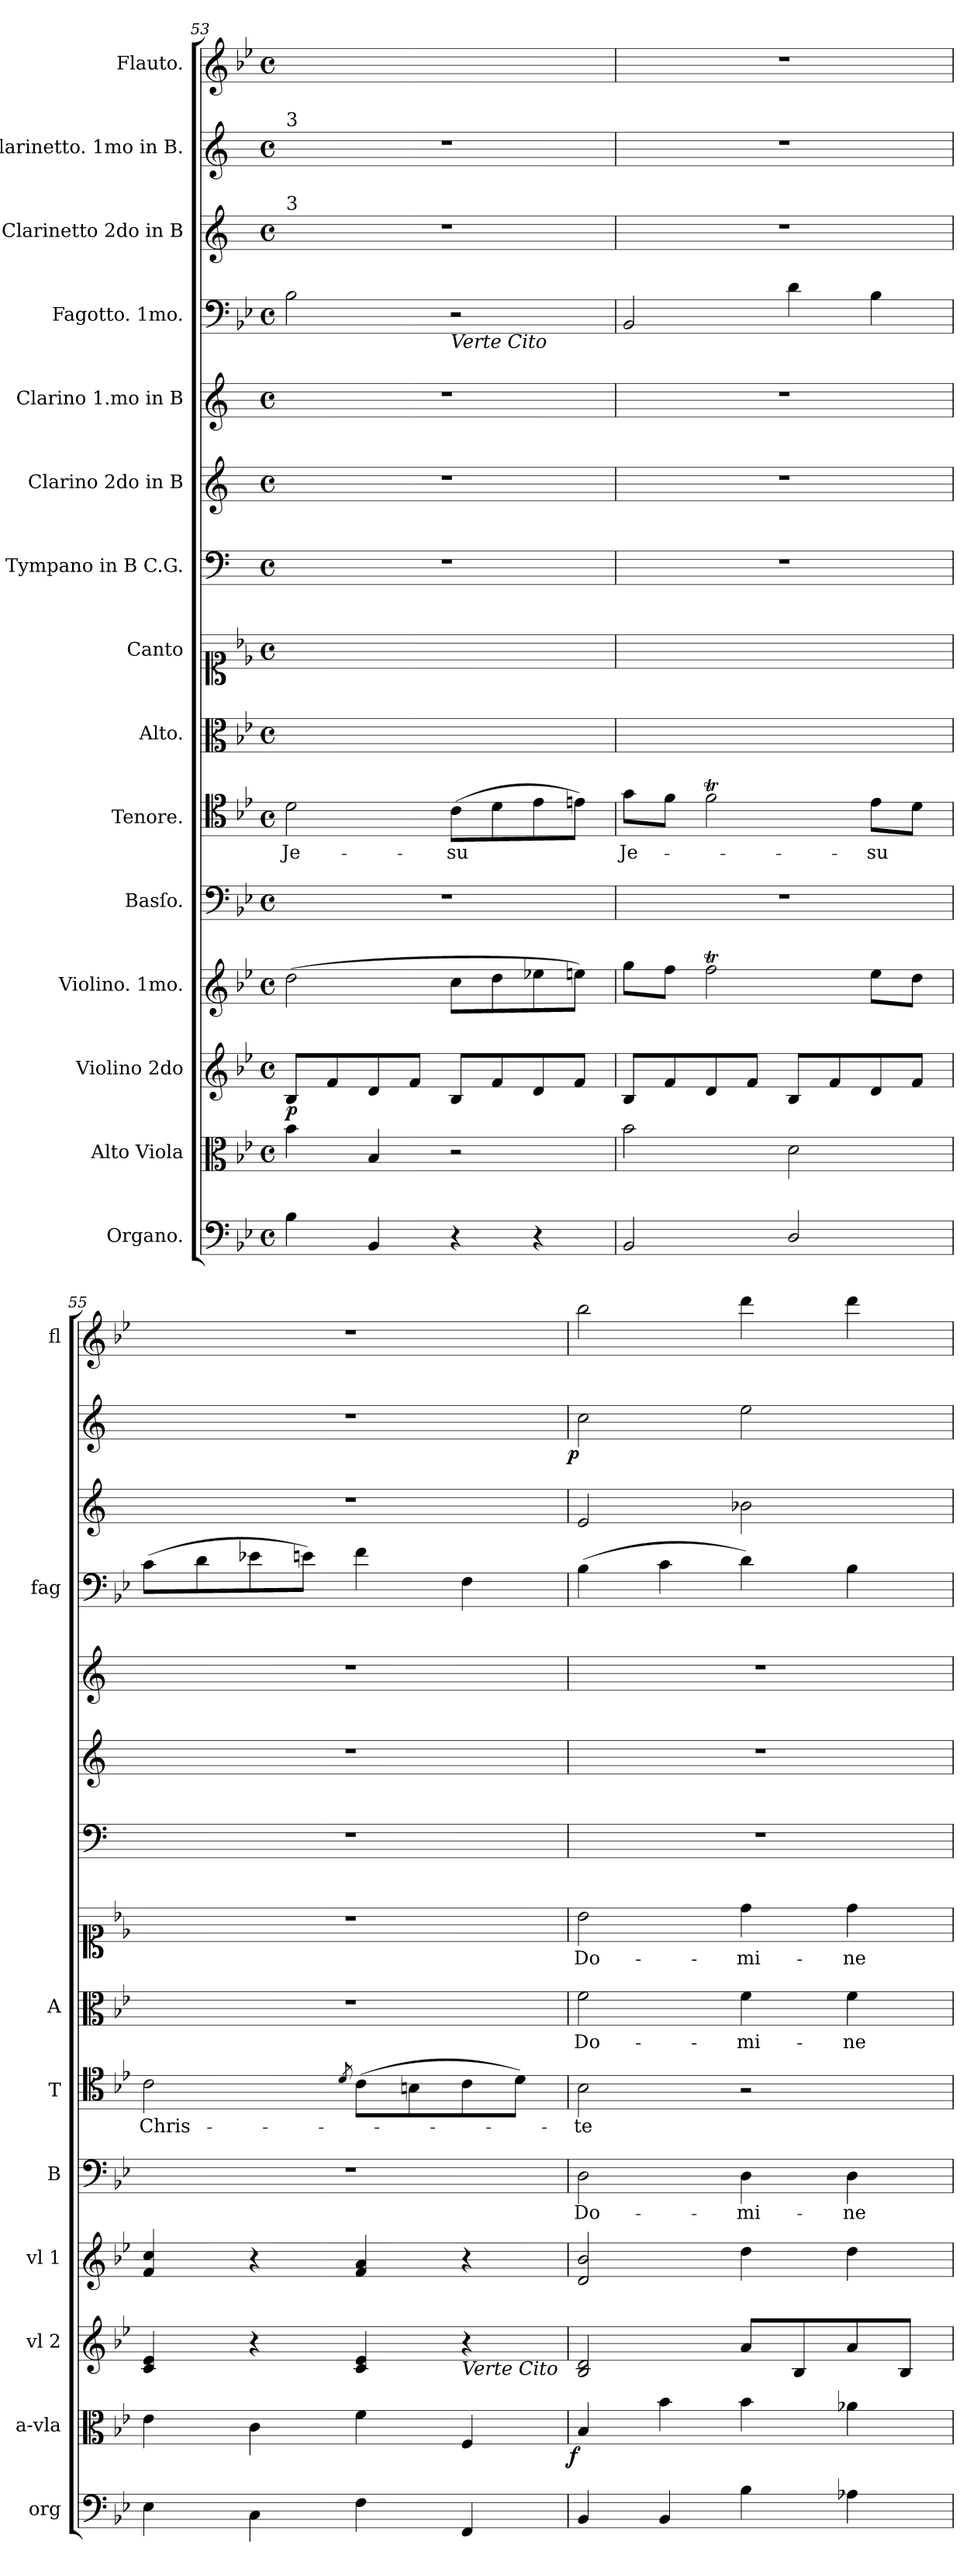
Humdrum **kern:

**kern	**dynam	**kern	**dynam	**kern	**dynam	**kern	**dynam	**kern	**text	**dynam	**kern	**text	**kern	**text	**dynam	**kern	**text	**kern	**kern	**kern	**kern	**kern	**kern	**dynam	**kern
*part15	*part15	*part14	*part14	*part13	*part13	*part12	*part12	*part11	*part11	*part11	*part10	*part10	*part9	*part9	*part9	*part8	*part8	*part7	*part6	*part5	*part4	*part3	*part2	*part2	*part1
*staff15	*staff15	*staff14	*staff14	*staff13	*staff13	*staff12	*staff12	*staff11	*staff11	*staff11	*staff10	*staff10	*staff9	*staff9	*staff9	*staff8	*staff8	*staff7	*staff6	*staff5	*staff4	*staff3	*staff2	*staff2	*staff1
*I"Organo.	*	*I"Alto Viola	*	*I"Violino 2do	*	*I"Violino. 1mo.	*	*I"Basſo.	*	*	*I"Tenore.	*	*I"Alto.	*	*	*I"Canto	*	*I"Tympano in B C.G.	*I"Clarino 2do in B	*I"Clarino 1.mo in B	*I"Fagotto. 1mo.	*I"Clarinetto 2do in B	*I"Clarinetto. 1mo in B.	*	*I"Flauto.
*I'org	*	*I'a-vla	*	*I'vl 2	*	*I'vl 1	*	*I'B	*	*	*I'T	*	*I'A	*	*	*	*	*	*	*	*I'fag	*	*	*	*I'fl
*clefF4	*	*clefC3	*	*clefG2	*	*clefG2	*	*clefF4	*	*	*clefC4	*	*clefC3	*	*	*clefC1	*	*clefF4	*clefG2	*clefG2	*clefF4	*clefG2	*clefG2	*	*clefG2
*	*	*	*	*	*	*	*	*	*	*	*	*	*	*	*	*	*	*ITrd1c2	*ITrd1c2	*ITrd1c2	*	*ITrd1c2	*ITrd1c2	*	*
*k[b-e-]	*	*k[b-e-]	*	*k[b-e-]	*	*k[b-e-]	*	*k[b-e-]	*	*	*k[b-e-]	*	*k[b-e-]	*	*	*k[b-e-]	*	*k[b-e-]	*k[b-e-]	*k[b-e-]	*k[b-e-]	*k[b-e-]	*k[b-e-]	*	*k[b-e-]
*B-:	*	*B-:	*	*B-:	*	*B-:	*	*B-:	*	*	*B-:	*	*B-:	*	*	*B-:	*	*B-:	*B-:	*B-:	*B-:	*B-:	*B-:	*	*B-:
*M4/4	*	*M4/4	*	*M4/4	*	*M4/4	*	*M4/4	*	*	*M4/4	*	*M4/4	*	*	*M4/4	*	*M4/4	*M4/4	*M4/4	*M4/4	*M4/4	*M4/4	*	*M4/4
*met(c)	*	*met(c)	*	*met(c)	*	*met(c)	*	*met(c)	*	*	*met(c)	*	*met(c)	*	*	*met(c)	*	*met(c)	*met(c)	*met(c)	*met(c)	*met(c)	*met(c)	*	*met(c)
=53	=53	=53	=53	=53	=53	=53	=53	=53	=53	=53	=53	=53	=53	=53	=53	=53	=53	=53	=53	=53	=53	=53	=53	=53	=53
!	!	!	!	!	!	!	!	!	!	!	!	!	!	!	!	!	!	!	!	!	!	!	!LO:TX:a:t=3	!	!
!	!	!	!	!	!	!	!	!	!	!	!	!	!	!	!	!	!	!	!	!	!	!LO:TX:a:t=3	!	!	!
4B-\	.	4b-\	.	8B-/L	p.	(2dd\	.	1r	.	.	2d\	Je-	1ryy	.	.	1ryy	.	1r	1r	1r	2B-\	1r	1r	.	1ryy
.	.	.	.	8f/	.	.	.	.	.	.	.	.	.	.	.	.	.	.	.	.	.	.	.	.	.
4BB-/	.	4B-/	.	8d/	.	.	.	.	.	.	.	.	.	.	.	.	.	.	.	.	.	.	.	.	.
.	.	.	.	8f/J	.	.	.	.	.	.	.	.	.	.	.	.	.	.	.	.	.	.	.	.	.
!	!	!	!	!	!	!	!	!	!	!	!	!	!	!	!	!	!	!	!	!	!LO:TX:b:i:t=Verte Cito	!	!	!	!
4r	.	2r	.	8B-/L	.	8cc\L	.	.	.	.	(8c\L	-su	.	.	.	.	.	.	.	.	2r	.	.	.	.
.	.	.	.	8f/	.	8dd\	.	.	.	.	8d\	.	.	.	.	.	.	.	.	.	.	.	.	.	.
4r	.	.	.	8d/	.	8ee-X\	.	.	.	.	8e-\	.	.	.	.	.	.	.	.	.	.	.	.	.	.
.	.	.	.	8f/J	.	8een\J)	.	.	.	.	8en\J)	.	.	.	.	.	.	.	.	.	.	.	.	.	.
=54	=54	=54	=54	=54	=54	=54	=54	=54	=54	=54	=54	=54	=54	=54	=54	=54	=54	=54	=54	=54	=54	=54	=54	=54	=54
2BB-/	.	2b-\	.	8B-/L	.	8gg\L	.	1r	.	.	8g\L	Je-	1ryy	.	.	1ryy	.	1r	1r	1r	2BB-/	1r	1r	.	1r
.	.	.	.	8f/	.	8ff\J	.	.	.	.	8f\J	.	.	.	.	.	.	.	.	.	.	.	.	.	.
.	.	.	.	8d/	.	2ffT\	.	.	.	.	2fT\	.	.	.	.	.	.	.	.	.	.	.	.	.	.
.	.	.	.	8f/J	.	.	.	.	.	.	.	.	.	.	.	.	.	.	.	.	.	.	.	.	.
2D/	.	2d\	.	8B-/L	.	.	.	.	.	.	.	.	.	.	.	.	.	.	.	.	4d\	.	.	.	.
.	.	.	.	8f/	.	.	.	.	.	.	.	.	.	.	.	.	.	.	.	.	.	.	.	.	.
.	.	.	.	8d/	.	8ee-\L	.	.	.	.	8e-\L	-su	.	.	.	.	.	.	.	.	4B-\	.	.	.	.
.	.	.	.	8f/J	.	8dd\J	.	.	.	.	8d\J	.	.	.	.	.	.	.	.	.	.	.	.	.	.
=55	=55	=55	=55	=55	=55	=55	=55	=55	=55	=55	=55	=55	=55	=55	=55	=55	=55	=55	=55	=55	=55	=55	=55	=55	=55
4E-\	.	4e-\	.	4c/ 4e-/	.	4f/ 4cc/	.	1r	.	.	2c\	Chris-	1r	.	.	1r	.	1r	1r	1r	(8c\L	1r	1r	.	1r
.	.	.	.	.	.	.	.	.	.	.	.	.	.	.	.	.	.	.	.	.	8d\	.	.	.	.
4C\	.	4c\	.	4r	.	4r	.	.	.	.	.	.	.	.	.	.	.	.	.	.	8e-X\	.	.	.	.
.	.	.	.	.	.	.	.	.	.	.	.	.	.	.	.	.	.	.	.	.	8en\J)	.	.	.	.
.	.	.	.	.	.	.	.	.	.	.	8qd/	.	.	.	.	.	.	.	.	.	.	.	.	.	.
4F\	.	4f\	.	4c/ 4e-/	.	4f/ 4a/	.	.	.	.	(8c\L	.	.	.	.	.	.	.	.	.	4f\	.	.	.	.
.	.	.	.	.	.	.	.	.	.	.	8Bn\	.	.	.	.	.	.	.	.	.	.	.	.	.	.
!	!	!	!	!LO:TX:b:i:t=Verte Cito	!	!	!	!	!	!	!	!	!	!	!	!	!	!	!	!	!	!	!	!	!
4FF/	.	4F/	.	4r	.	4r	.	.	.	.	8c\	.	.	.	.	.	.	.	.	.	4F\	.	.	.	.
.	.	.	.	.	.	.	.	.	.	.	8d\J)	.	.	.	.	.	.	.	.	.	.	.	.	.	.
=56	=56	=56	=56	=56	=56	=56	=56	=56	=56	=56	=56	=56	=56	=56	=56	=56	=56	=56	=56	=56	=56	=56	=56	=56	=56
!	!	!	!LO:DY:rj	!	!	!	!	!	!	!LO:DY:b:rj	!	!	!	!	!LO:DY:b	!	!	!	!	!	!	!	!	!LO:DY:rj	!
4BB-/	fo.	4B-/	f	2B-/ 2d/	.	2d/ 2b-/	fo	2D\	Do-	fo	2B-\	-te	2f\	Do-	for	2b-\	Do-	1r	1r	1r	(4B-\	2d/	2b-\	p	2bb-\
4BB-/	.	4b-\	.	.	.	.	.	.	.	.	.	.	.	.	.	.	.	.	.	.	4c\	.	.	.	.
4B-\	.	4b-\	.	8a/L	.	4dd\	.	4D\	-mi-	.	2r	.	4f\	-mi-	.	4dd\	-mi-	.	.	.	4d\)	2a-X\	2dd\	.	4ddd\
.	.	.	.	8B-/	.	.	.	.	.	.	.	.	.	.	.	.	.	.	.	.	.	.	.	.	.
4A-X\	.	4a-X\	.	8a/	.	4dd\	.	4D\	-ne	.	.	.	4f\	-ne	.	4dd\	-ne	.	.	.	4B-\	.	.	.	4ddd\
.	.	.	.	8B-/J	.	.	.	.	.	.	.	.	.	.	.	.	.	.	.	.	.	.	.	.	.
=	=	=	=	=	=	=	=	=	=	=	=	=	=	=	=	=	=	=	=	=	=	=	=	=	=
*-	*-	*-	*-	*-	*-	*-	*-	*-	*-	*-	*-	*-	*-	*-	*-	*-	*-	*-	*-	*-	*-	*-	*-	*-	*-
